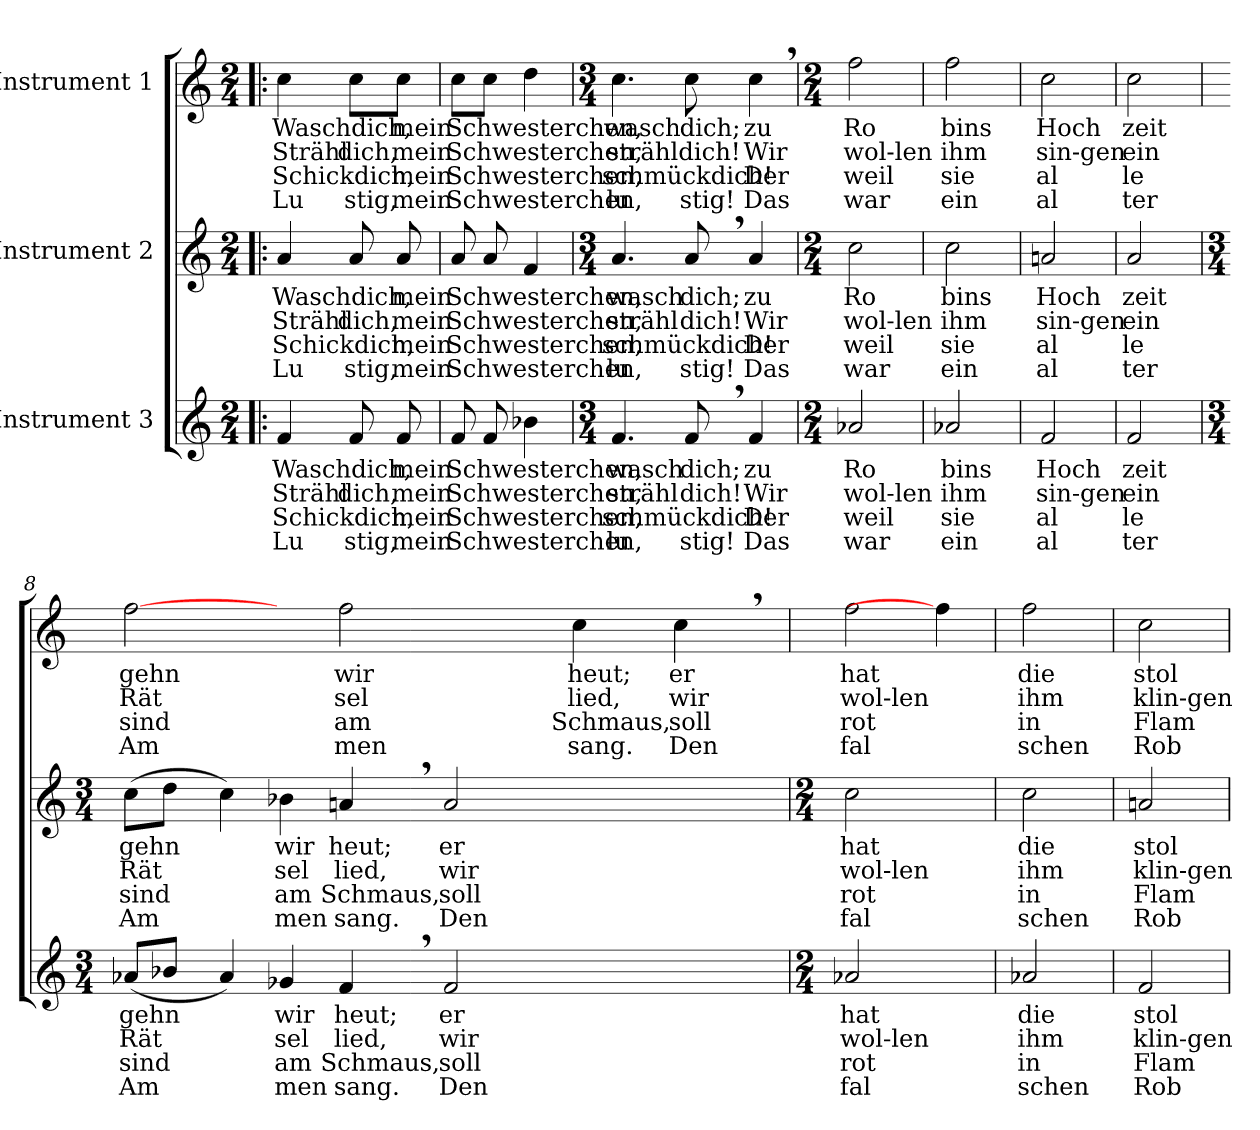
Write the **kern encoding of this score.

**kern	**text	**text	**text	**text	**kern	**text	**text	**text	**text	**kern	**text	**text	**text	**text
*part3	*part3	*part3	*part3	*part3	*part2	*part2	*part2	*part2	*part2	*part1	*part1	*part1	*part1	*part1
*staff3	*staff3	*staff3	*staff3	*staff3	*staff2	*staff2	*staff2	*staff2	*staff2	*staff1	*staff1	*staff1	*staff1	*staff1
*I"Instrument 3	*	*	*	*	*I"Instrument 2	*	*	*	*	*I"Instrument 1	*	*	*	*
!!LO:PB:g=z
*stria5	*	*	*	*	*stria5	*	*	*	*	*stria5	*	*	*	*
*clefG2	*	*	*	*	*clefG2	*	*	*	*	*clefG2	*	*	*	*
*M2/4	*	*	*	*	*M2/4	*	*	*	*	*M2/4	*	*	*	*
=1!|:	=1!|:	=1!|:	=1!|:	=1!|:	=1!|:	=1!|:	=1!|:	=1!|:	=1!|:	=1!|:	=1!|:	=1!|:	=1!|:	=1!|:
!	!LO:LY:b:cj	!LO:LY:b:cj	!LO:LY:b:cj	!LO:LY:b:cj	!	!LO:LY:b:cj	!LO:LY:b:cj	!LO:LY:b:cj	!LO:LY:b:cj	!	!LO:LY:b:cj	!LO:LY:b:cj	!LO:LY:b:cj	!LO:LY:b:cj
4f/	Waschdich,	Strähl	Schickdich,	Lu	4a/	Waschdich,	Strähl	Schickdich,	Lu	4cc\	Waschdich,	Strähl	Schickdich,	Lu
!	!	!LO:LY:b:cj	!	!LO:LY:b:cj	!	!	!LO:LY:b:cj	!	!LO:LY:b:cj	!	!	!LO:LY:b:cj	!	!LO:LY:b:cj
8f/	.	dich,	.	stig,	8a/	.	dich,	.	stig,	8cc\L	.	dich,	.	stig,
!	!LO:LY:b:cj	!LO:LY:b:cj	!LO:LY:b:cj	!LO:LY:b:cj	!	!LO:LY:b:cj	!LO:LY:b:cj	!LO:LY:b:cj	!LO:LY:b:cj	!	!LO:LY:b:cj	!LO:LY:b:cj	!LO:LY:b:cj	!LO:LY:b:cj
8f/	mein	mein	mein	mein	8a/	mein	mein	mein	mein	8cc\J	mein	mein	mein	mein
=2	=2	=2	=2	=2	=2	=2	=2	=2	=2	=2	=2	=2	=2	=2
!	!LO:LY:b	!LO:LY:b	!LO:LY:b	!LO:LY:b	!	!LO:LY:b	!LO:LY:b	!LO:LY:b	!LO:LY:b	!	!LO:LY:b	!LO:LY:b	!LO:LY:b	!LO:LY:b
8f/	Schwesterchen,	Schwesterchen,	Schwesterchen,	Schwesterchen,	8a/	Schwesterchen,	Schwesterchen,	Schwesterchen,	Schwesterchen,	8cc\L	Schwesterchen,	Schwesterchen,	Schwesterchen,	Schwesterchen,
8f/	.	.	.	.	8a/	.	.	.	.	8cc\J	.	.	.	.
4b-X\	.	.	.	.	4f/	.	.	.	.	4dd\	.	.	.	.
=3	=3	=3	=3	=3	=3	=3	=3	=3	=3	=3	=3	=3	=3	=3
*M3/4	*	*	*	*	*M3/4	*	*	*	*	*M3/4	*	*	*	*
!	!LO:LY:b:cj	!LO:LY:b:cj	!LO:LY:b:cj	!LO:LY:b:cj	!	!LO:LY:b:cj	!LO:LY:b:cj	!LO:LY:b:cj	!LO:LY:b:cj	!	!LO:LY:b:cj	!LO:LY:b:cj	!LO:LY:b:cj	!LO:LY:b:cj
4.f/	wasch	strähl	schmückdich!	lu	4.a/	wasch	strähl	schmückdich!	lu	4.cc\	wasch	strähl	schmückdich!	lu
!	!LO:LY:b:cj	!LO:LY:b:cj	!	!LO:LY:b:cj	!	!LO:LY:b:cj	!LO:LY:b:cj	!	!LO:LY:b:cj	!	!LO:LY:b:cj	!LO:LY:b:cj	!	!LO:LY:b:cj
8f,>/	dich;	dich!	.	stig!	8a,>/	dich;	dich!	.	stig!	8cc\	dich;	dich!	.	stig!
!	!LO:LY:b:cj	!LO:LY:b:cj	!LO:LY:b:cj	!LO:LY:b:cj	!	!LO:LY:b:cj	!LO:LY:b:cj	!LO:LY:b:cj	!LO:LY:b:cj	!	!LO:LY:b:cj	!LO:LY:b:cj	!LO:LY:b:cj	!LO:LY:b:cj
4f/	zu	Wir	Der	Das	4a/	zu	Wir	Der	Das	4cc,>\	zu	Wir	Der	Das
=4	=4	=4	=4	=4	=4	=4	=4	=4	=4	=4	=4	=4	=4	=4
*M2/4	*	*	*	*	*M2/4	*	*	*	*	*M2/4	*	*	*	*
!	!LO:LY:b:cj	!LO:LY:b:cj	!LO:LY:b:cj	!LO:LY:b:cj	!	!LO:LY:b:cj	!LO:LY:b:cj	!LO:LY:b:cj	!LO:LY:b:cj	!	!LO:LY:b:cj	!LO:LY:b:cj	!LO:LY:b:cj	!LO:LY:b:cj
2a-X/	Ro	wol-len	weil	war	2cc\	Ro	wol-len	weil	war	2ff\	Ro	wol-len	weil	war
=5	=5	=5	=5	=5	=5	=5	=5	=5	=5	=5	=5	=5	=5	=5
!	!LO:LY:b:cj	!LO:LY:b:cj	!LO:LY:b:cj	!LO:LY:b:cj	!	!LO:LY:b:cj	!LO:LY:b:cj	!LO:LY:b:cj	!LO:LY:b:cj	!	!LO:LY:b:cj	!LO:LY:b:cj	!LO:LY:b:cj	!LO:LY:b:cj
2a-X/	bins	ihm	sie	ein	2cc\	bins	ihm	sie	ein	2ff\	bins	ihm	sie	ein
=6	=6	=6	=6	=6	=6	=6	=6	=6	=6	=6	=6	=6	=6	=6
!	!LO:LY:b:cj	!LO:LY:b:cj	!LO:LY:b:cj	!LO:LY:b:cj	!	!LO:LY:b:cj	!LO:LY:b:cj	!LO:LY:b:cj	!LO:LY:b:cj	!	!LO:LY:b:cj	!LO:LY:b:cj	!LO:LY:b:cj	!LO:LY:b:cj
2f/	Hoch	sin-gen	al	al	2an/	Hoch	sin-gen	al	al	2cc\	Hoch	sin-gen	al	al
=7	=7	=7	=7	=7	=7	=7	=7	=7	=7	=7	=7	=7	=7	=7
!	!LO:LY:b:cj	!LO:LY:b:cj	!LO:LY:b:cj	!LO:LY:b:cj	!	!LO:LY:b:cj	!LO:LY:b:cj	!LO:LY:b:cj	!LO:LY:b:cj	!	!LO:LY:b:cj	!LO:LY:b:cj	!LO:LY:b:cj	!LO:LY:b:cj
2f/	zeit	ein	le	ter	2a/	zeit	ein	le	ter	2cc\	zeit	ein	le	ter
!!LO:LB:g=z
=8	=8	=8	=8	=8	=8	=8	=8	=8	=8	=8	=8	=8	=8	=8
*M3/4	*	*	*	*	*M3/4	*	*	*	*	*	*	*	*	*
!	!LO:LY:b	!LO:LY:b	!LO:LY:b	!LO:LY:b	!	!LO:LY:b	!LO:LY:b	!LO:LY:b	!LO:LY:b	!	!LO:LY:b:cj	!LO:LY:b:cj	!LO:LY:b:cj	!LO:LY:b:cj
*^	*	*	*	*	*^	*	*	*	*	*	*	*	*	*
(<8a-X/L	8ryy	gehn	Rät	sind	Am	(>8cc\L	8ryy	gehn	Rät	sind	Am	[2ff\	gehn	Rät	sind	Am
8b-X/J	64ryy	.	.	.	.	8dd\J	32.ryy	.	.	.	.	.	.	.	.	.
.	1ryy	.	.	.	.	.	.	.	.	.	.	.	.	.	.	.
.	.	.	.	.	.	.	1ryy	.	.	.	.	.	.	.	.	.
4a-/)	.	.	.	.	.	4cc\)	.	.	.	.	.	.	.	.	.	.
!	!	!LO:LY:b:cj	!LO:LY:b:cj	!LO:LY:b:cj	!LO:LY:b:cj	!	!	!LO:LY:b:cj	!LO:LY:b:cj	!LO:LY:b:cj	!LO:LY:b:cj	!	!	!	!	!
4g-X/	.	wir	sel	am	men	4b-X\	.	wir	sel	am	men	4ryy	.	.	.	.
!	!	!LO:LY:b:cj	!LO:LY:b:cj	!LO:LY:b:cj	!LO:LY:b:cj	!	!	!LO:LY:b:cj	!LO:LY:b:cj	!LO:LY:b:cj	!LO:LY:b:cj	!LO:N:vis=2	!LO:LY:b:cj	!LO:LY:b:cj	!LO:LY:b:cj	!LO:LY:b:cj
4f,>/	.	heut;	lied,	Schmaus,	sang.	4an,>/	.	heut;	lied,	Schmaus,	sang.	2.ff\	wir	sel	am	men
!	!	!LO:LY:b:cj	!LO:LY:b:cj	!LO:LY:b:cj	!LO:LY:b:cj	!	!	!LO:LY:b:cj	!LO:LY:b:cj	!LO:LY:b:cj	!LO:LY:b:cj	!	!	!	!	!
2f/	.	er	wir	soll	Den	2a/	.	er	wir	soll	Den	.	.	.	.	.
.	1ryy	.	.	.	.	.	.	.	.	.	.	.	.	.	.	.
.	.	.	.	.	.	.	1ryy	.	.	.	.	.	.	.	.	.
!	!	!	!	!	!	!	!	!	!	!	!	!LO:N:vis=4	!LO:LY:b:cj	!LO:LY:b:cj	!LO:LY:b:cj	!LO:LY:b:cj
2.ryy	.	.	.	.	.	2.ryy	.	.	.	.	.	4.cc\	heut;	lied,	Schmaus,	sang.
!	!	!	!	!	!	!	!	!	!	!	!	!LO:N:vis=4	!LO:LY:b:cj	!LO:LY:b:cj	!LO:LY:b:cj	!LO:LY:b:cj
.	.	.	.	.	.	.	.	.	.	.	.	4.cc,>\	er	wir	soll	Den
.	16..ryy	.	.	.	.	.	.	.	.	.	.	.	.	.	.	.
.	.	.	.	.	.	.	16ryy	.	.	.	.	.	.	.	.	.
.	.	.	.	.	.	.	64ryy	.	.	.	.	.	.	.	.	.
*v	*v	*	*	*	*	*	*	*	*	*	*	*	*	*	*	*
*	*	*	*	*	*v	*v	*	*	*	*	*	*	*	*	*
=9	=9	=9	=9	=9	=9	=9	=9	=9	=9	=9	=9	=9	=9	=9
*M2/4	*	*	*	*	*M2/4	*	*	*	*	*	*	*	*	*
*^	*	*	*	*	*^	*	*	*	*	*	*	*	*	*
!	!	!LO:LY:b:cj	!LO:LY:b:cj	!LO:LY:b:cj	!LO:LY:b:cj	!	!	!LO:LY:b:cj	!LO:LY:b:cj	!LO:LY:b:cj	!LO:LY:b:cj	!	!LO:LY:b:cj	!LO:LY:b:cj	!LO:LY:b:cj	!LO:LY:b:cj
*v	*v	*	*	*	*	*	*	*	*	*	*	*	*	*	*	*
*	*	*	*	*	*v	*v	*	*	*	*	*	*	*	*	*
2a-X/	hat	wol-len	rot	fal	2cc\	hat	wol-len	rot	fal	2ff\	hat	wol-len	rot	fal
4ryy	.	.	.	.	4ryy	.	.	.	.	4ff\]	.	.	.	.
=10	=10	=10	=10	=10	=10	=10	=10	=10	=10	=10	=10	=10	=10	=10
!	!LO:LY:b:cj	!LO:LY:b:cj	!LO:LY:b:cj	!LO:LY:b:cj	!	!LO:LY:b:cj	!LO:LY:b:cj	!LO:LY:b:cj	!LO:LY:b:cj	!	!LO:LY:b:cj	!LO:LY:b:cj	!LO:LY:b:cj	!LO:LY:b:cj
2a-X/	die	ihm	in	schen	2cc\	die	ihm	in	schen	2ff\	die	ihm	in	schen
=11	=11	=11	=11	=11	=11	=11	=11	=11	=11	=11	=11	=11	=11	=11
!	!LO:LY:b:cj	!LO:LY:b:cj	!LO:LY:b:cj	!LO:LY:b:cj	!	!LO:LY:b:cj	!LO:LY:b:cj	!LO:LY:b:cj	!LO:LY:b:cj	!	!LO:LY:b:cj	!LO:LY:b:cj	!LO:LY:b:cj	!LO:LY:b:cj
2f/	stol	klin-gen	Flam	Rob	2an/	stol	klin-gen	Flam	Rob	2cc\	stol	klin-gen	Flam	Rob
=	=	=	=	=	=	=	=	=	=	=	=	=	=	=
*-	*-	*-	*-	*-	*-	*-	*-	*-	*-	*-	*-	*-	*-	*-
